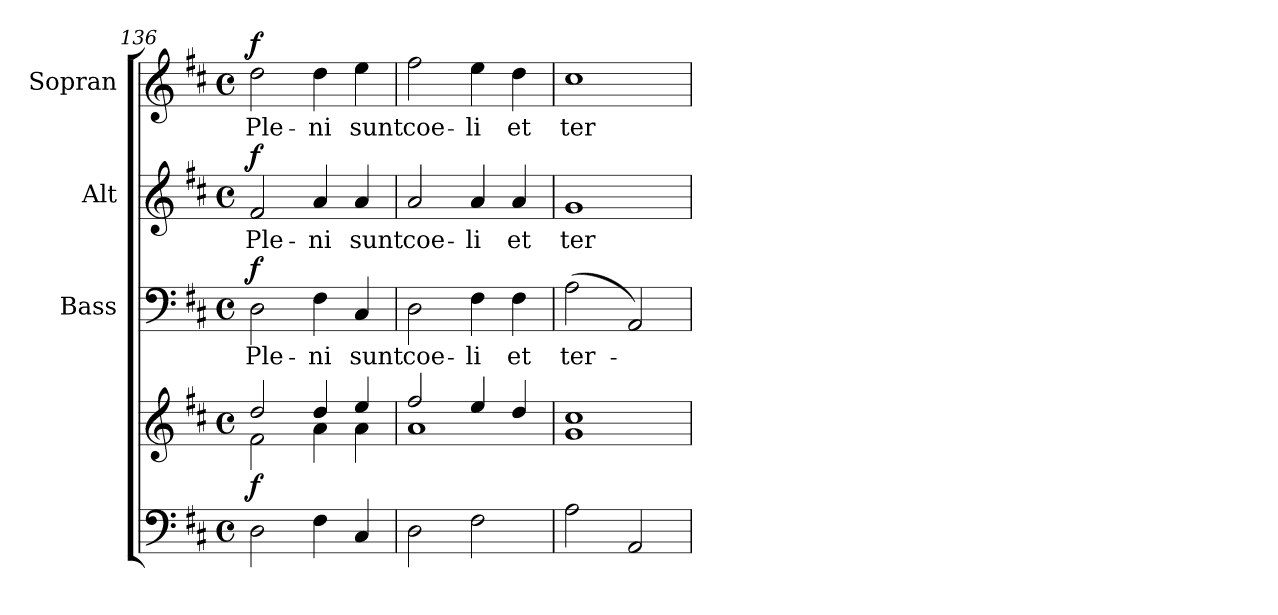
**kern	**kern	**dynam	**kern	**text	**dynam	**kern	**text	**dynam	**kern	**text	**dynam
*part4	*part4	*part4	*part3	*part3	*part3	*part2	*part2	*part2	*part1	*part1	*part1
*staff5	*staff4	*staff4/5	*staff3	*staff3	*staff3	*staff2	*staff2	*staff2	*staff1	*staff1	*staff1
*	*	*	*I"Bass	*	*	*I"Alt	*	*	*I"Sopran	*	*
*	*	*	*I'B.	*	*	*I'A.	*	*	*I'S.	*	*
*clefF4	*clefG2	*	*clefF4	*	*	*clefG2	*	*	*clefG2	*	*
*k[f#c#]	*k[f#c#]	*	*k[f#c#]	*	*	*k[f#c#]	*	*	*k[f#c#]	*	*
*D:	*D:	*	*D:	*	*	*D:	*	*	*D:	*	*
*M4/4	*M4/4	*	*M4/4	*	*	*M4/4	*	*	*M4/4	*	*
*met(c)	*met(c)	*	*met(c)	*	*	*met(c)	*	*	*met(c)	*	*
=136	=136	=136	=136	=136	=136	=136	=136	=136	=136	=136	=136
*	*^	*	*	*	*	*	*	*	*	*	*
!	!	!	!LO:DY:b	!	!LO:LY:b	!LO:DY:a	!	!LO:LY:b	!LO:DY:a	!	!LO:LY:b	!LO:DY:a
2D\	2dd/	2f#\	f	2D\	Ple-	f	2f#/	Ple-	f	2dd\	Ple-	f
!	!	!	!	!	!LO:LY:b	!	!	!LO:LY:b	!	!	!LO:LY:b	!
4F#\	4dd/	4a\	.	4F#\	-ni	.	4a/	-ni	.	4dd\	-ni	.
!	!	!	!	!	!LO:LY:b	!	!	!LO:LY:b	!	!	!LO:LY:b	!
4C#/	4ee/	4a\	.	4C#/	sunt	.	4a/	sunt	.	4ee\	sunt	.
=137	=137	=137	=137	=137	=137	=137	=137	=137	=137	=137	=137	=137
!	!	!	!	!	!LO:LY:b	!	!	!LO:LY:b	!	!	!LO:LY:b	!
2D\	2ff#/	1a	.	2D\	coe-	.	2a/	coe-	.	2ff#\	coe-	.
!	!	!	!	!	!LO:LY:b	!	!	!LO:LY:b	!	!	!LO:LY:b	!
2F#\	4ee/	.	.	4F#\	-li	.	4a/	-li	.	4ee\	-li	.
!	!	!	!	!	!LO:LY:b	!	!	!LO:LY:b	!	!	!LO:LY:b	!
.	4dd/	.	.	4F#\	et	.	4a/	et	.	4dd\	et	.
=138	=138	=138	=138	=138	=138	=138	=138	=138	=138	=138	=138	=138
!	!	!	!	!	!LO:LY:b	!	!	!LO:LY:b	!	!	!LO:LY:b	!
2A\	1cc#	1g	.	(>2A\	ter-	.	1g	ter-	.	1cc#	ter-	.
2AA/	.	.	.	2AA/)	.	.	.	.	.	.	.	.
*	*v	*v	*	*	*	*	*	*	*	*	*	*
=	=	=	=	=	=	=	=	=	=	=	=
*-	*-	*-	*-	*-	*-	*-	*-	*-	*-	*-	*-
